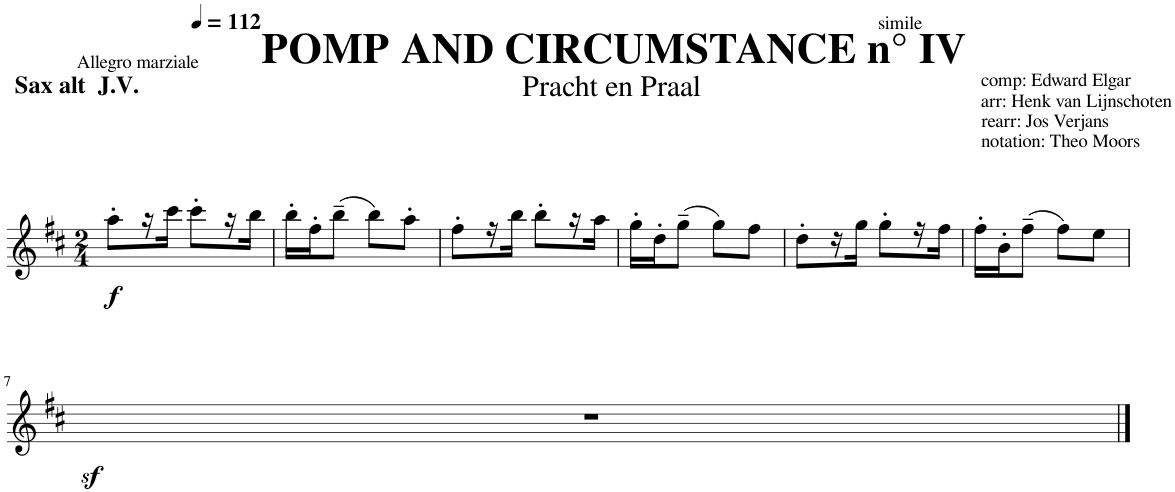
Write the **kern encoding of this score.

**kern	**dynam
*part1	*part1
*staff1	*staff1
*I"Piano	*
*I'Pno.	*
*clefG2	*
*Trd5c9	*
*k[f#c#]	*
*M2/4	*
*MM112	*
=1	=1
!LO:TX:a:B:t=POMP AND CIRCUMSTANCE n° IV	!
!LO:TX:a:t=Pracht en Praal	!
!LO:TX:a:B:t=Sax alt  J.V.	!
!LO:TX:a:t=Allegro marziale	!
!LO:TX:a:t=comp&colon; Edward Elgar	!
!LO:TX:a:t=arr&colon; Henk van Lijnschoten	!
!LO:TX:a:t=rearr&colon; Jos Verjans	!
!LO:TX:a:t=notation&colon; Theo Moors	!
!	!LO:DY:b
8aa'\L	f
16r	.
16ccc#\JL	.
8ccc#'\L	.
16r	.
16bb\JL	.
=2	=2
16bb'\LL	.
16ff#'\J	.
(8bb~\J	.
8bb\L)	.
8aa'\J	.
=3	=3
8ff#'\L	.
16r	.
16bb\JL	.
8bb'\L	.
16r	.
16aa\JL	.
=4	=4
16gg'\LL	.
16dd'\J	.
!LO:TX:a:t=simile	!
(8gg~\J	.
8gg\L)	.
8ff#\J	.
=5	=5
8dd'\L	.
16r	.
16gg\JL	.
8gg'\L	.
16r	.
16ff#\JL	.
=6	=6
16ff#'\LL	.
16b'\J	.
(8ff#~\J	.
8ff#\L)	.
8ee\J	.
!!LO:LB:g=z
=7	=7
!	!LO:DY:b
2r	sf
==	==
*-	*-
